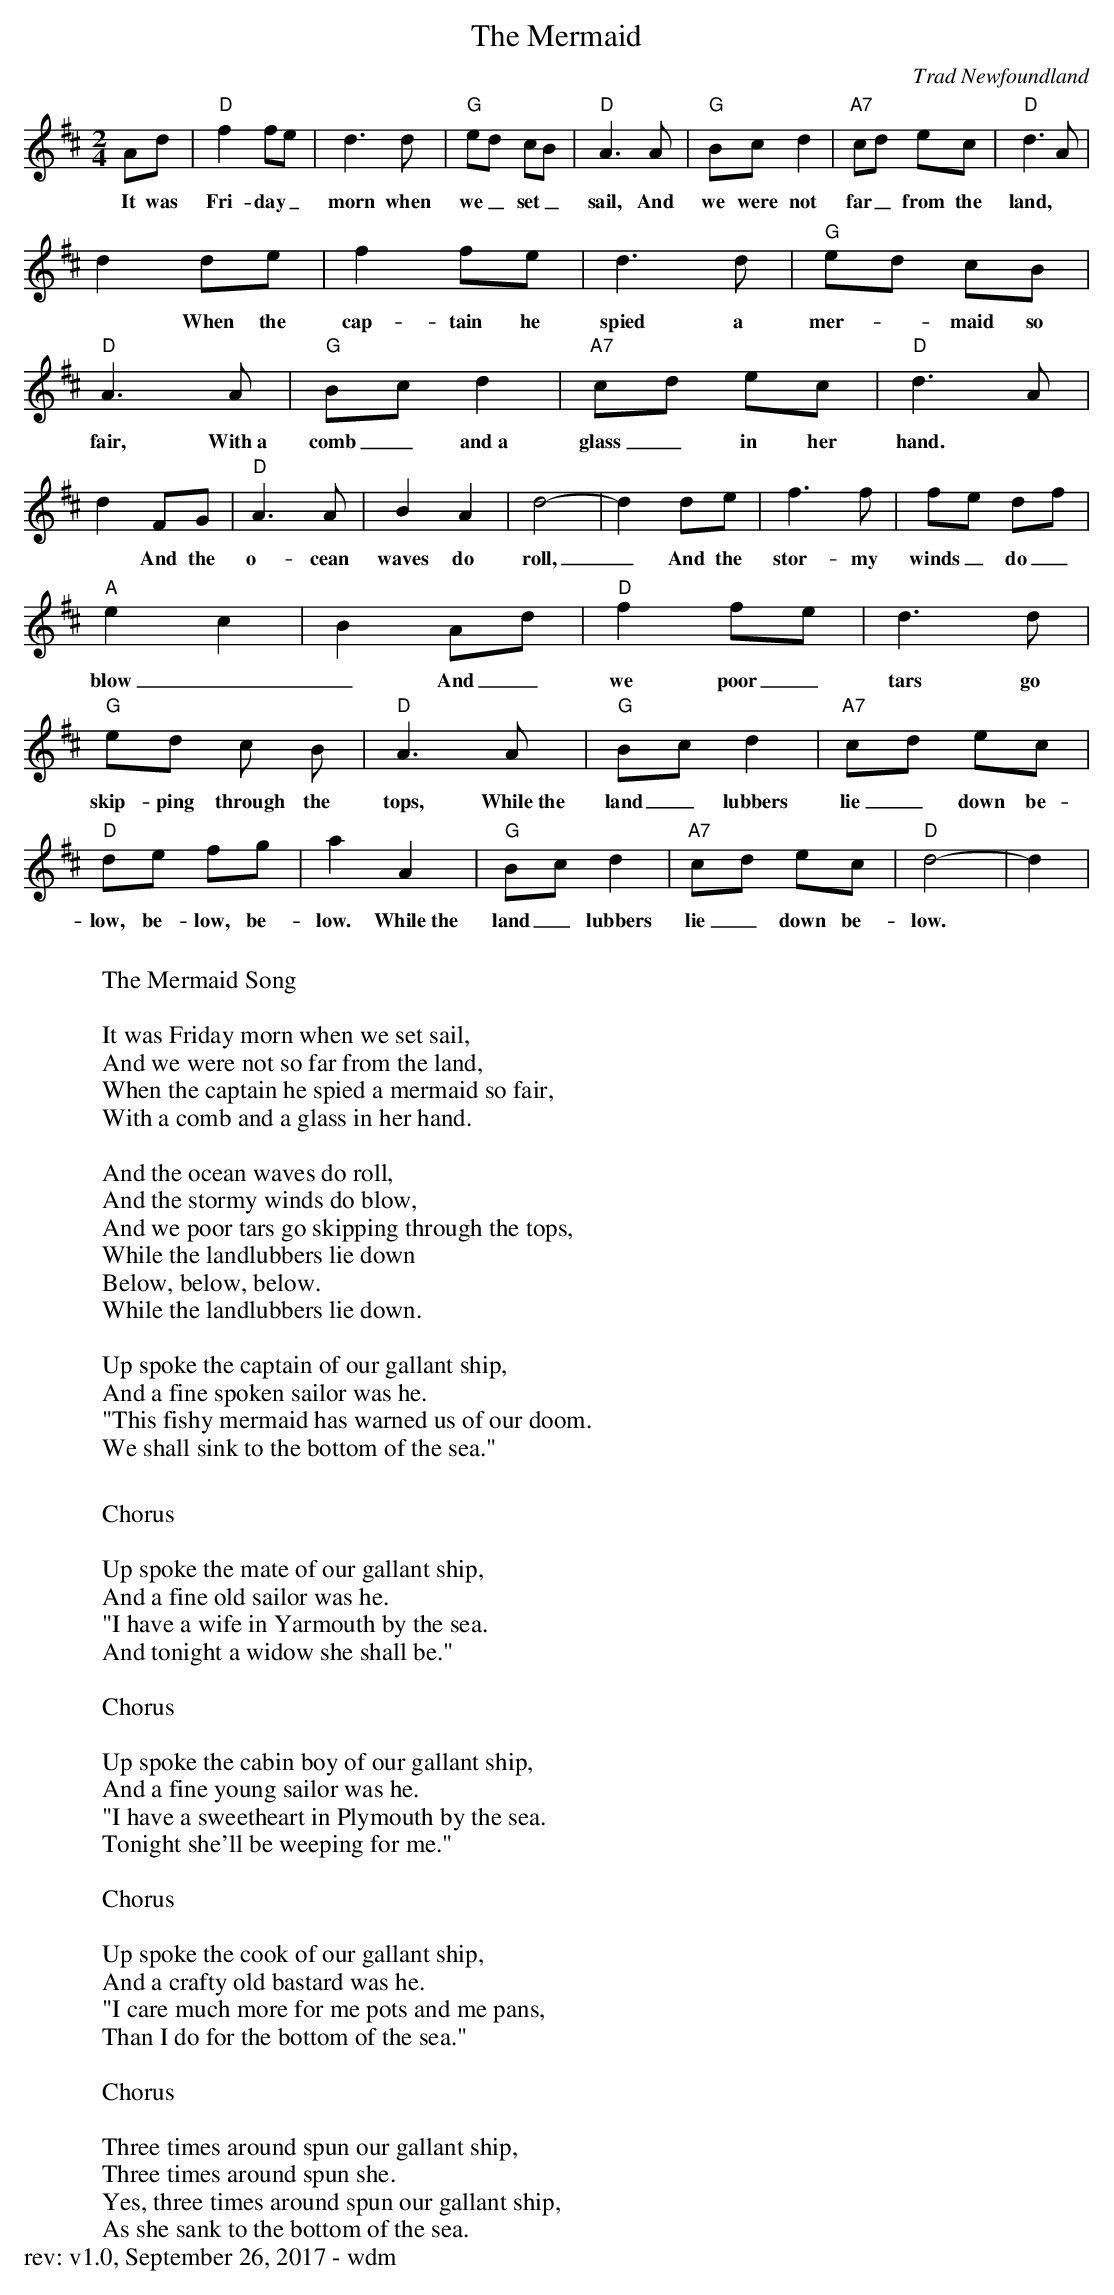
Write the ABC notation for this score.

X:1
T: The Mermaid
O: Trad Newfoundland
M: 2/4
L:1/8
K:D
   Ad   | "D"f2 fe |    d3 d    |  "G"ed cB | "D"A3 A  | "G"Bc d2 | "A7"cd ec  | "D"d3 A |
w:It was Fri-day_ morn when we_ set_ sail, And we were not far_ from the land, *
   d2  de   |      f2 fe |    d3 d    |  "G"ed cB  | "D"A3 A  | "G"Bc d2 | "A7"cd ec  | "D"d3 A |
w: * When the cap-tain he spied a mer-_maid so fair, With~a comb_ and~a glass_ in her hand. *
d2  FG | "D"A3 A  |    B2 A2 |     d4-       |    d2 de   |    f3 f  |     fe df  |
w: * And the o-cean waves do roll,_ And the stor-my winds_ do_
"A"e2  c2   |    B2 Ad | "D"f2 fe   |     d3 d      | "G"ed c B | "D"A3 A |  "G"Bc d2 | "A7" cd ec |
w:blow__ And_ we poor_ tars go skip-ping through the tops, While~the land_ lubbers lie_ down be-
"D"de fg   |    a2 A2  | "G"Bc d2  | "A7"cd ec     | "D"d4-     |    d2     |
w:low, be-low, be-low. While~the land_ lubbers lie_ down be-low.
W:
W:The Mermaid Song
W:
W:It was Friday morn when we set sail,
W:And we were not so far from the land,
W:When the captain he spied a mermaid so fair,
W:With a comb and a glass in her hand.
W:
W:And the ocean waves do roll,
W:And the stormy winds do blow,
W:And we poor tars go skipping through the tops,
W:While the landlubbers lie down
W:Below, below, below.
W:While the landlubbers lie down.
W:
W:Up spoke the captain of our gallant ship,
W:And a fine spoken sailor was he.
W:"This fishy mermaid has warned us of our doom.
W:We shall sink to the bottom of the sea."
W:
W:Chorus
W:
W:Up spoke the mate of our gallant ship,
W:And a fine old sailor was he.
W:"I have a wife in Yarmouth by the sea.
W:And tonight a widow she shall be."
W:
W:Chorus
W:
W:Up spoke the cabin boy of our gallant ship,
W:And a fine young sailor was he.
W:"I have a sweetheart in Plymouth by the sea.
W:Tonight she'll be weeping for me."
W:
W:Chorus
W:
W:Up spoke the cook of our gallant ship,
W:And a crafty old bastard was he.
W:"I care much more for me pots and me pans,
W:Than I do for the bottom of the sea."
W:
W:Chorus
W:
W:Three times around spun our gallant ship,
W:Three times around spun she.
W:Yes, three times around spun our gallant ship,
W:As she sank to the bottom of the sea.
